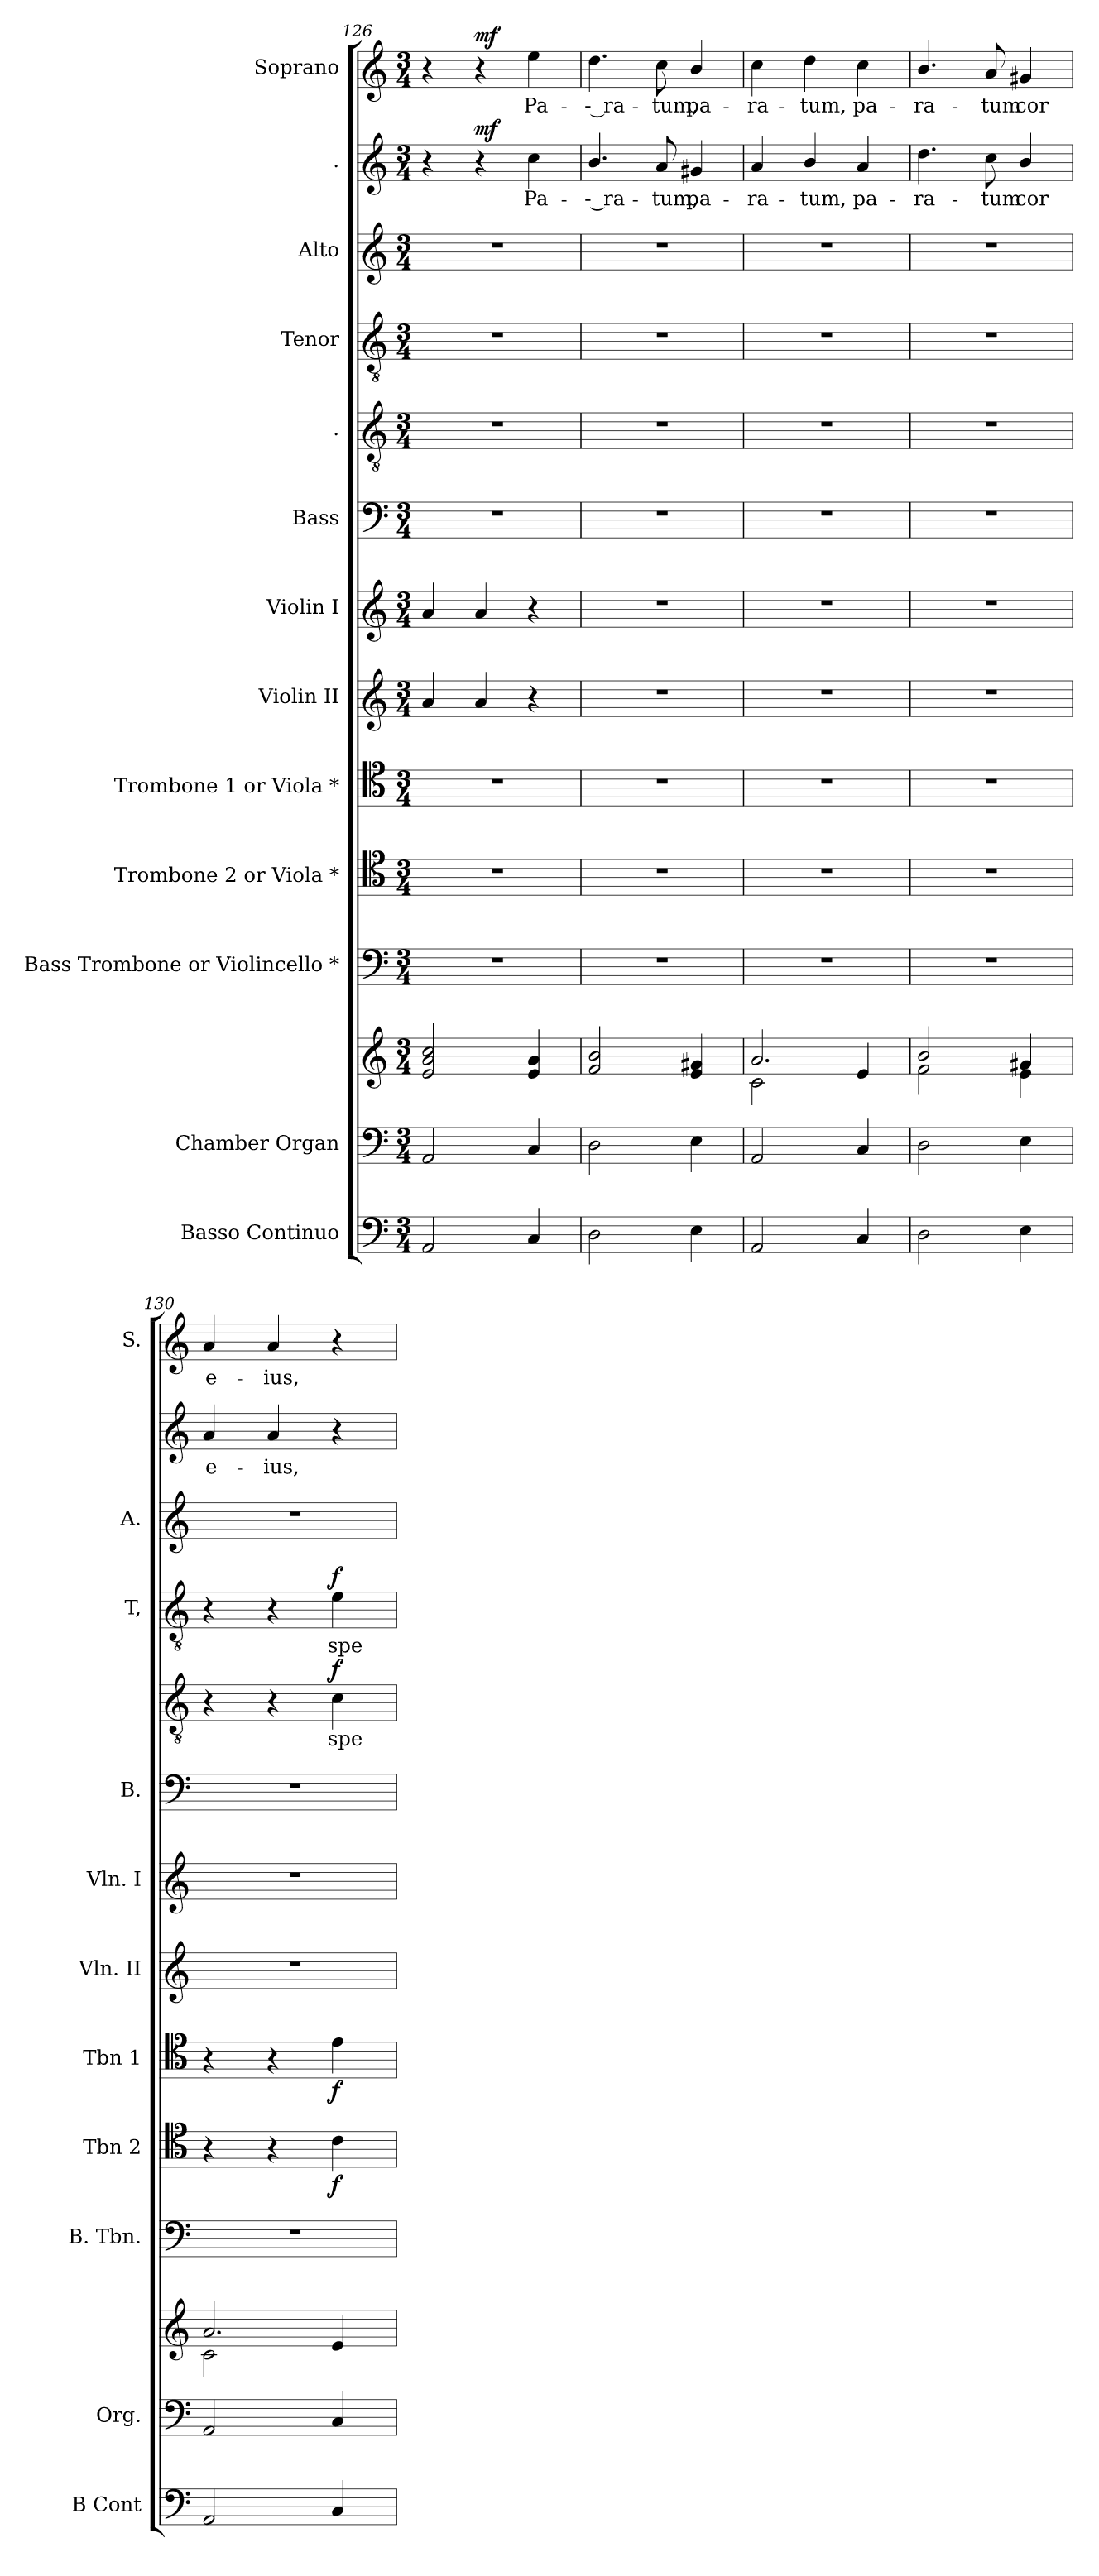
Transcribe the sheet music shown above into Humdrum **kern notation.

**kern	**kern	**kern	**kern	**kern	**dynam	**kern	**dynam	**kern	**kern	**kern	**kern	**text	**dynam	**kern	**text	**dynam	**kern	**kern	**text	**dynam	**kern	**text	**dynam
*part13	*part12	*part12	*part11	*part10	*part10	*part9	*part9	*part8	*part7	*part6	*part5	*part5	*part5	*part4	*part4	*part4	*part3	*part2	*part2	*part2	*part1	*part1	*part1
*staff14	*staff13	*staff12	*staff11	*staff10	*staff10	*staff9	*staff9	*staff8	*staff7	*staff6	*staff5	*staff5	*staff5	*staff4	*staff4	*staff4	*staff3	*staff2	*staff2	*staff2	*staff1	*staff1	*staff1
*I"Basso  Continuo	*I"Chamber  Organ	*	*I"Bass Trombone or Violincello *	*I"Trombone 2 or Viola *	*	*I"Trombone 1 or Viola *	*	*I"Violin II	*I"Violin I	*I"Bass	*I".	*	*	*I"Tenor	*	*	*I"Alto	*I".	*	*	*I"Soprano	*	*
*I'B Cont	*I'Org.	*	*I'B. Tbn.	*I'Tbn 2	*	*I'Tbn 1	*	*I'Vln. II	*I'Vln. I	*I'B.	*	*	*	*I'T,	*	*	*I'A.	*	*	*	*I'S.	*	*
*clefF4	*clefF4	*clefG2	*clefF4	*clefC4	*	*clefC4	*	*clefG2	*clefG2	*clefF4	*clefGv2	*	*	*clefGv2	*	*	*clefG2	*clefG2	*	*	*clefG2	*	*
*ITrd7c12	*	*	*	*	*	*	*	*	*	*	*ITrd7c12	*	*	*ITrd7c12	*	*	*	*	*	*	*	*	*
*k[]	*k[]	*k[]	*k[]	*k[]	*	*k[]	*	*k[]	*k[]	*k[]	*k[]	*	*	*k[]	*	*	*k[]	*k[]	*	*	*k[]	*	*
*M3/4	*M3/4	*M3/4	*M3/4	*M3/4	*	*M3/4	*	*M3/4	*M3/4	*M3/4	*M3/4	*	*	*M3/4	*	*	*M3/4	*M3/4	*	*	*M3/4	*	*
=126	=126	=126	=126	=126	=126	=126	=126	=126	=126	=126	=126	=126	=126	=126	=126	=126	=126	=126	=126	=126	=126	=126	=126
2AAA/	2AA/	2e/ 2a/ 2cc/	2.r	2.r	.	2.r	.	4a/	4a/	2.r	2.r	.	.	2.r	.	.	2.r	4r	.	.	4r	.	.
!	!	!	!	!	!	!	!	!	!	!	!	!	!	!	!	!	!	!	!	!LO:DY:b	!	!	!LO:DY:b
.	.	.	.	.	.	.	.	4a/	4a/	.	.	.	.	.	.	.	.	4r	.	mf	4r	.	mf
!	!	!	!	!	!	!	!	!	!	!	!	!	!	!	!	!	!	!	!LO:LY:b	!	!	!LO:LY:b	!
4CC/	4C/	4e/ 4a/	.	.	.	.	.	4r	4r	.	.	.	.	.	.	.	.	4cc\	Pa-	.	4ee\	Pa-	.
!!LO:PB:g=z
=127	=127	=127	=127	=127	=127	=127	=127	=127	=127	=127	=127	=127	=127	=127	=127	=127	=127	=127	=127	=127	=127	=127	=127
!	!	!	!	!	!	!	!	!	!	!	!	!	!	!	!	!	!	!	!LO:LY:b	!	!	!LO:LY:b	!
2DD\	2D\	2f/ 2b/	2.r	2.r	.	2.r	.	2.r	2.r	2.r	2.r	.	.	2.r	.	.	2.r	4.b/	-- ra-	.	4.dd\	-- ra-	.
!	!	!	!	!	!	!	!	!	!	!	!	!	!	!	!	!	!	!	!LO:LY:b	!	!	!LO:LY:b	!
.	.	.	.	.	.	.	.	.	.	.	.	.	.	.	.	.	.	8a/	-tum,	.	8cc\	-tum,	.
!	!	!	!	!	!	!	!	!	!	!	!	!	!	!	!	!	!	!	!LO:LY:b	!	!	!LO:LY:b	!
4EE\	4E\	4e/ 4g#X/	.	.	.	.	.	.	.	.	.	.	.	.	.	.	.	4g#X/	pa-	.	4b/	pa-	.
=128	=128	=128	=128	=128	=128	=128	=128	=128	=128	=128	=128	=128	=128	=128	=128	=128	=128	=128	=128	=128	=128	=128	=128
*	*	*^	*	*	*	*	*	*	*	*	*	*	*	*	*	*	*	*	*	*	*	*	*
!	!	!	!	!	!	!	!	!	!	!	!	!	!	!	!	!	!	!	!	!LO:LY:b	!	!	!LO:LY:b	!
2AAA/	2AA/	2.a/	2c\	2.r	2.r	.	2.r	.	2.r	2.r	2.r	2.r	.	.	2.r	.	.	2.r	4a/	-ra-	.	4cc\	-ra-	.
!	!	!	!	!	!	!	!	!	!	!	!	!	!	!	!	!	!	!	!	!LO:LY:b	!	!	!LO:LY:b	!
.	.	.	.	.	.	.	.	.	.	.	.	.	.	.	.	.	.	.	4b/	-tum,	.	4dd\	-tum,	.
!	!	!	!	!	!	!	!	!	!	!	!	!	!	!	!	!	!	!	!	!LO:LY:b	!	!	!LO:LY:b	!
4CC/	4C/	.	4e/	.	.	.	.	.	.	.	.	.	.	.	.	.	.	.	4a/	pa-	.	4cc\	pa-	.
=129	=129	=129	=129	=129	=129	=129	=129	=129	=129	=129	=129	=129	=129	=129	=129	=129	=129	=129	=129	=129	=129	=129	=129	=129
!	!	!	!	!	!	!	!	!	!	!	!	!	!	!	!	!	!	!	!	!LO:LY:b	!	!	!LO:LY:b	!
2DD\	2D\	2b/	2f\	2.r	2.r	.	2.r	.	2.r	2.r	2.r	2.r	.	.	2.r	.	.	2.r	4.dd\	-ra-	.	4.b/	-ra-	.
!	!	!	!	!	!	!	!	!	!	!	!	!	!	!	!	!	!	!	!	!LO:LY:b	!	!	!LO:LY:b	!
.	.	.	.	.	.	.	.	.	.	.	.	.	.	.	.	.	.	.	8cc\	-tum	.	8a/	-tum	.
!	!	!	!	!	!	!	!	!	!	!	!	!	!	!	!	!	!	!	!	!LO:LY:b	!	!	!LO:LY:b	!
4EE\	4E\	4g#X/	4e\	.	.	.	.	.	.	.	.	.	.	.	.	.	.	.	4b/	cor	.	4g#X/	cor	.
=130	=130	=130	=130	=130	=130	=130	=130	=130	=130	=130	=130	=130	=130	=130	=130	=130	=130	=130	=130	=130	=130	=130	=130	=130
!	!	!	!	!	!	!	!	!	!	!	!	!	!	!	!	!	!	!	!	!LO:LY:b	!	!	!LO:LY:b	!
2AAA/	2AA/	2.a/	2c\	2.r	4r	.	4r	.	2.r	2.r	2.r	4r	.	.	4r	.	.	2.r	4a/	e-	.	4a/	e-	.
!	!	!	!	!	!	!	!	!	!	!	!	!	!	!	!	!	!	!	!	!LO:LY:b	!	!	!LO:LY:b	!
.	.	.	.	.	4r	.	4r	.	.	.	.	4r	.	.	4r	.	.	.	4a/	-ius,	.	4a/	-ius,	.
!	!	!	!	!	!	!LO:DY:b	!	!LO:DY:b	!	!	!	!	!LO:LY:b	!LO:DY:b	!	!LO:LY:b	!LO:DY:b	!	!	!	!	!	!	!
4CC/	4C/	.	4e/	.	4c\	f	4e\	f	.	.	.	4C\	spe-	f	4E\	spe-	f	.	4r	.	.	4r	.	.
*	*	*v	*v	*	*	*	*	*	*	*	*	*	*	*	*	*	*	*	*	*	*	*	*	*
=	=	=	=	=	=	=	=	=	=	=	=	=	=	=	=	=	=	=	=	=	=	=	=
*-	*-	*-	*-	*-	*-	*-	*-	*-	*-	*-	*-	*-	*-	*-	*-	*-	*-	*-	*-	*-	*-	*-	*-
